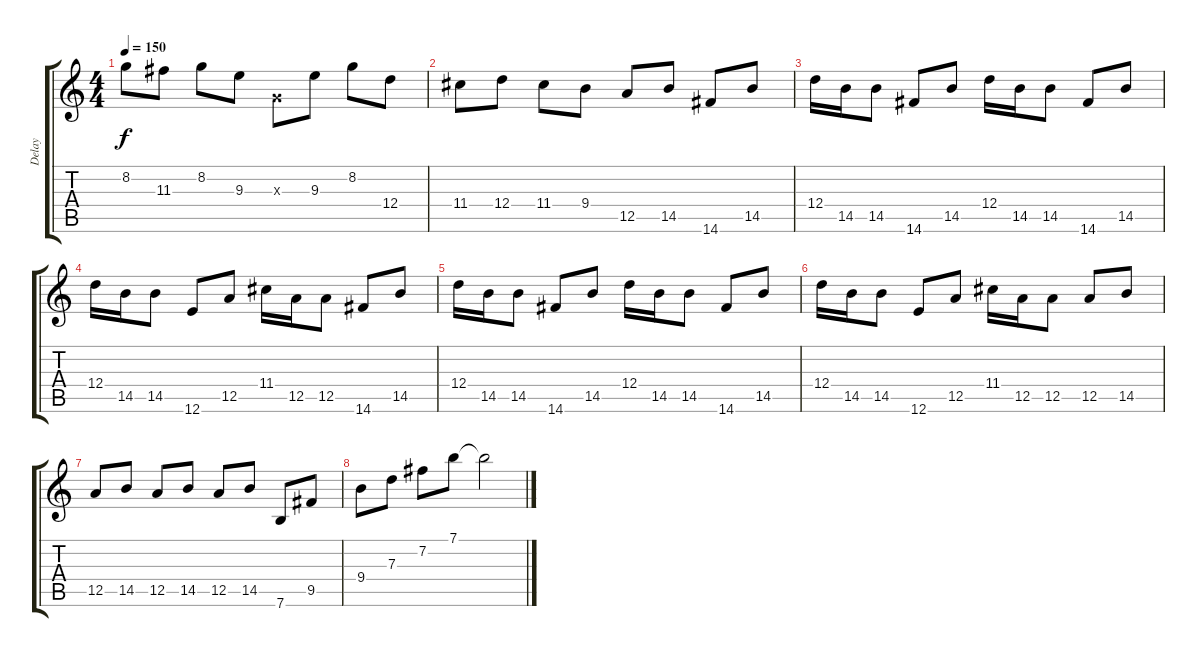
\track ("Delay" "Delay") {instrument electricguitarjazz}
\staff {score tabs}
\tuning (E4 B3 G3 D3 A2 E2) {hide}
\ts (4 4)
\tempo 150
\clef g2
\ks c
8.2.8{dy f} 11.3.8 8.2.8 9.3.8 0.3{x}.8 9.3.8 8.2.8 12.4.8 |
11.4.8 12.4.8 11.4.8 9.4.8 12.5.8 14.5.8 14.6.8 14.5.8 |
12.4.16 14.5.16 14.5.8 14.6.8 14.5.8 12.4.16 14.5.16 14.5.8 14.6.8 14.5.8 |
12.4.16 14.5.16 14.5.8 12.6.8 12.5.8 11.4.16 12.5.16 12.5.8 14.6.8 14.5.8 |
12.4.16 14.5.16 14.5.8 14.6.8 14.5.8 12.4.16 14.5.16 14.5.8 14.6.8 14.5.8 |
12.4.16 14.5.16 14.5.8 12.6.8 12.5.8 11.4.16 12.5.16 12.5.8 12.5.8 14.5.8 |
12.5.8 14.5.8 12.5.8 14.5.8 12.5.8 14.5.8 7.6.8 9.5.8 |
9.4.8 7.3.8 7.2.8 7.1.8 7.1{t}.2
